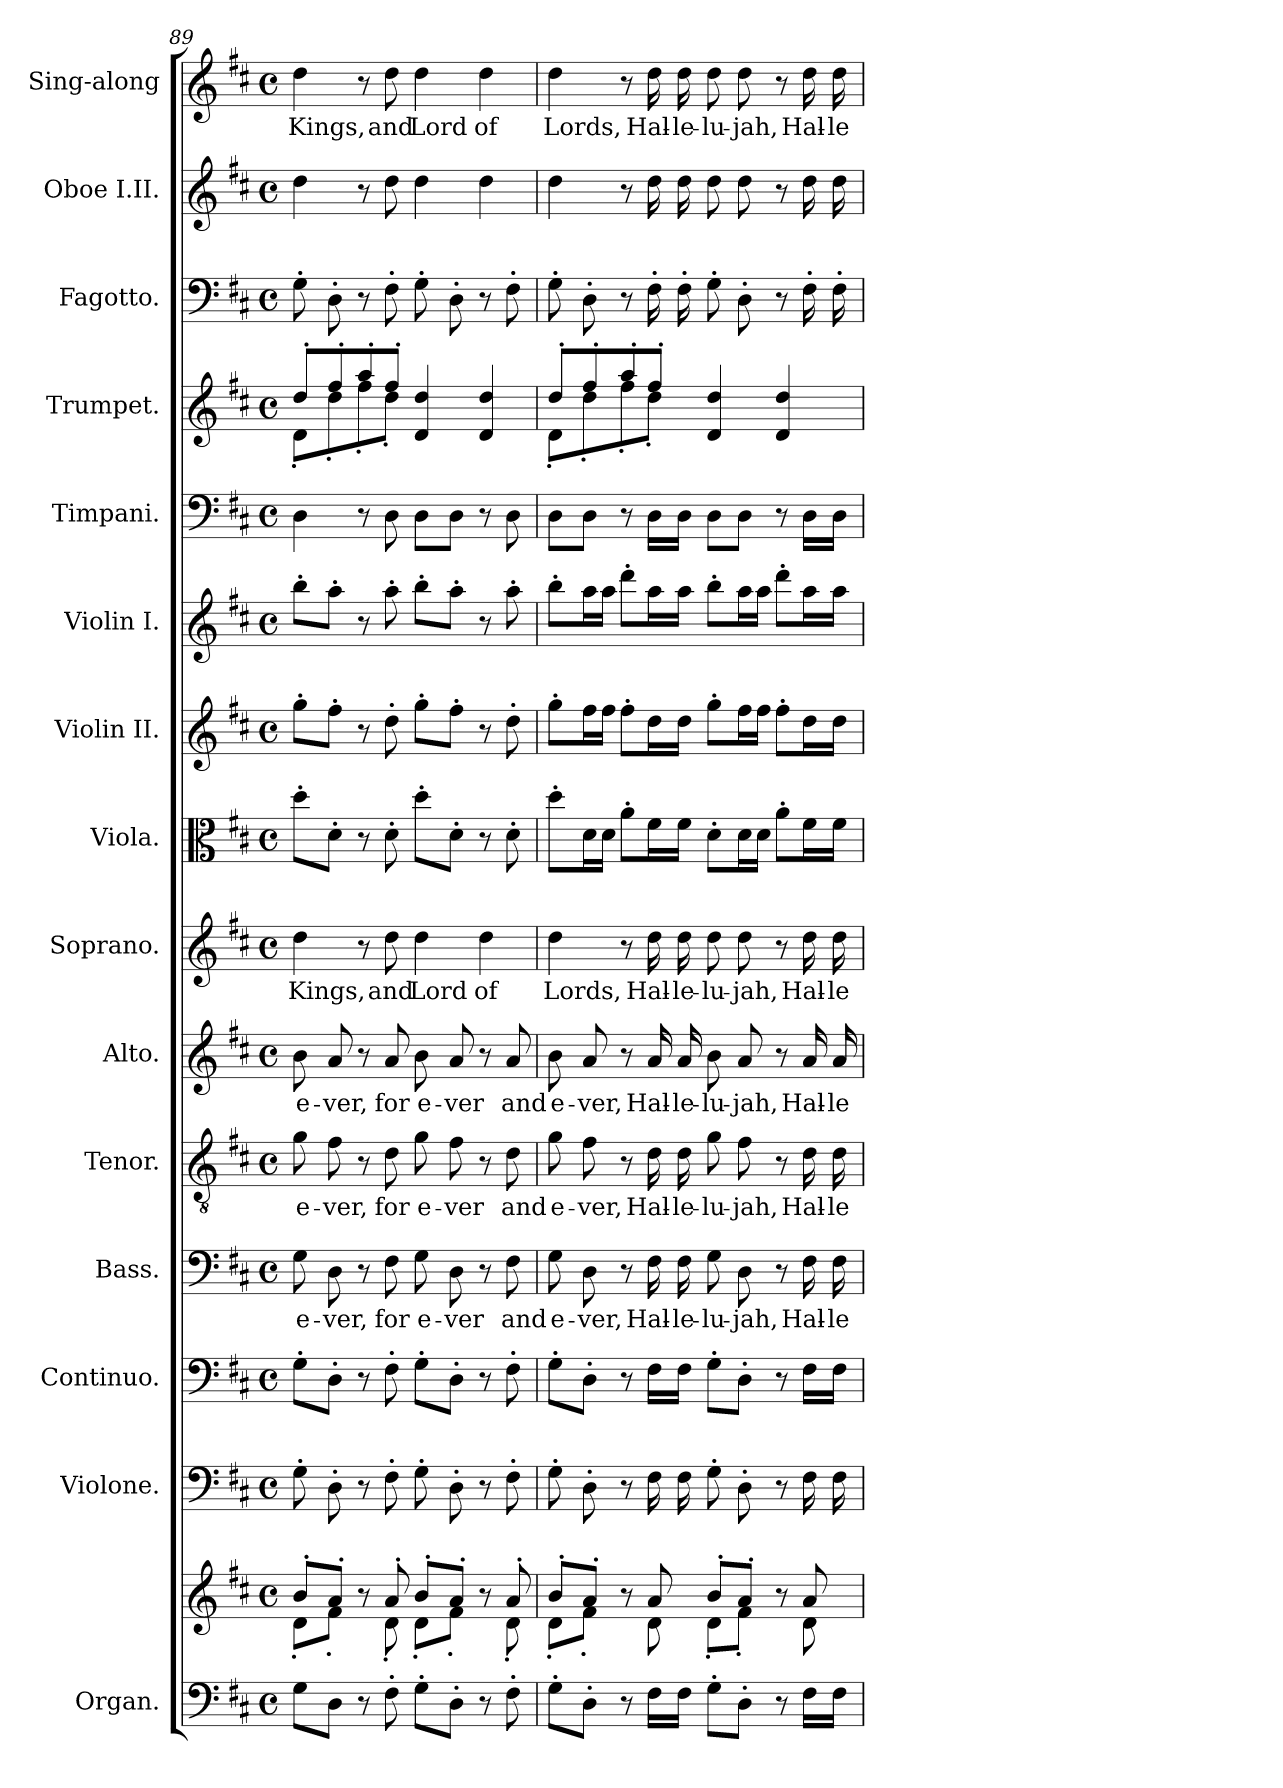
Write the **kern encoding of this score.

**kern	**kern	**kern	**kern	**kern	**text	**kern	**text	**kern	**text	**kern	**text	**kern	**kern	**kern	**kern	**kern	**kern	**kern	**kern	**text
*part15	*part15	*part14	*part13	*part12	*part12	*part11	*part11	*part10	*part10	*part9	*part9	*part8	*part7	*part6	*part5	*part4	*part3	*part2	*part1	*part1
*staff16	*staff15	*staff14	*staff13	*staff12	*staff12	*staff11	*staff11	*staff10	*staff10	*staff9	*staff9	*staff8	*staff7	*staff6	*staff5	*staff4	*staff3	*staff2	*staff1	*staff1
*I"Organ.	*	*I"Violone.	*I"Continuo.	*I"Bass.	*	*I"Tenor.	*	*I"Alto.	*	*I"Soprano.	*	*I"Viola.	*I"Violin II.	*I"Violin I.	*I"Timpani.	*I"Trumpet.	*I"Fagotto.	*I"Oboe I.II.	*I"Sing-along	*
*	*	*	*	*	*	*	*	*	*	*	*	*	*	*	*I'Timp	*I'Tpt	*	*I'Ob	*	*
*clefF4	*clefG2	*clefF4	*clefF4	*clefF4	*	*clefGv2	*	*clefG2	*	*clefG2	*	*clefC3	*clefG2	*clefG2	*clefF4	*clefG2	*clefF4	*clefG2	*clefG2	*
*	*	*ITrd7c12	*	*	*	*	*	*	*	*	*	*	*	*	*	*	*	*	*	*
*k[f#c#]	*k[f#c#]	*k[f#c#]	*k[f#c#]	*k[f#c#]	*	*k[f#c#]	*	*k[f#c#]	*	*k[f#c#]	*	*k[f#c#]	*k[f#c#]	*k[f#c#]	*k[f#c#]	*k[f#c#]	*k[f#c#]	*k[f#c#]	*k[f#c#]	*
*M4/4	*M4/4	*M4/4	*M4/4	*M4/4	*	*M4/4	*	*M4/4	*	*M4/4	*	*M4/4	*M4/4	*M4/4	*M4/4	*M4/4	*M4/4	*M4/4	*M4/4	*
*met(c)	*met(c)	*met(c)	*met(c)	*met(c)	*	*met(c)	*	*met(c)	*	*met(c)	*	*met(c)	*met(c)	*met(c)	*met(c)	*met(c)	*met(c)	*met(c)	*met(c)	*
=89	=89	=89	=89	=89	=89	=89	=89	=89	=89	=89	=89	=89	=89	=89	=89	=89	=89	=89	=89	=89
*	*^	*	*	*	*	*	*	*	*	*	*	*	*	*	*	*	*	*	*	*
!	!	!	!	!	!	!LO:LY:b	!	!LO:LY:b	!	!LO:LY:b	!	!LO:LY:b	!	!	!	!	!	!	!	!	!LO:LY:b
*	*	*	*	*	*	*	*	*	*	*	*	*	*	*	*	*	*^	*	*	*	*
8G\L	8b'!/L	8d'!\L	8GG'\	8G'\L	8G\	e-	8g\	e-	8b\	e-	4dd\	Kings,	8dd'\L	8gg'\L	8bb'\L	4D\	8dd'/L	8d'\L	8G'\	4dd\	4dd\	Kings,
!	!	!	!	!	!	!LO:LY:b	!	!LO:LY:b	!	!LO:LY:b	!	!	!	!	!	!	!	!	!	!	!	!
8D\J	8a'!/J	8f#'!\J	8DD'\	8D'\J	8D\	-ver,	8f#\	-ver,	8a/	-ver,	.	.	8d'\J	8ff#'\J	8aa'\J	.	8ff#'/	8dd'\	8D'\	.	.	.
8r	8r	8ryy	8r	8r	8r	.	8r	.	8r	.	8r	.	8r	8r	8r	8r	8aa'/	8ff#'\	8r	8r	8r	.
!	!	!	!	!	!	!LO:LY:b	!	!LO:LY:b	!	!LO:LY:b	!	!LO:LY:b	!	!	!	!	!	!	!	!	!	!LO:LY:b
8F#'\	8a'!/	8d'!\	8FF#'\	8F#'\	8F#\	for	8d\	for	8a/	for	8dd\	and	8d'\	8dd'\	8aa'\	8D\	8ff#'/J	8dd'\J	8F#'\	8dd\	8dd\	and
!	!	!	!	!	!	!LO:LY:b	!	!LO:LY:b	!	!LO:LY:b	!	!LO:LY:b	!	!	!	!	!	!	!	!	!	!LO:LY:b
8G'\L	8b'!/L	8d'!\L	8GG'\	8G'\L	8G\	e-	8g\	e-	8b\	e-	4dd\	Lord	8dd'\L	8gg'\L	8bb'\L	8D\L	4d/ 4dd/	2ryy	8G'\	4dd\	4dd\	Lord
!	!	!	!	!	!	!LO:LY:b	!	!LO:LY:b	!	!LO:LY:b	!	!	!	!	!	!	!	!	!	!	!	!
8D'\J	8a'!/J	8f#'!\J	8DD'\	8D'\J	8D\	-ver	8f#\	-ver	8a/	-ver	.	.	8d'\J	8ff#'\J	8aa'\J	8D\J	.	.	8D'\	.	.	.
!	!	!	!	!	!	!	!	!	!	!	!	!LO:LY:b	!	!	!	!	!	!	!	!	!	!LO:LY:b
8r	8r	8ryy	8r	8r	8r	.	8r	.	8r	.	4dd\	of	8r	8r	8r	8r	4d/ 4dd/	.	8r	4dd\	4dd\	of
!	!	!	!	!	!	!LO:LY:b	!	!LO:LY:b	!	!LO:LY:b	!	!	!	!	!	!	!	!	!	!	!	!
8F#'\	8a'!/	8d'!\	8FF#'\	8F#'\	8F#\	and	8d\	and	8a/	and	.	.	8d'\	8dd'\	8aa'\	8D\	.	.	8F#'\	.	.	.
!!LO:PB:g=z
=90	=90	=90	=90	=90	=90	=90	=90	=90	=90	=90	=90	=90	=90	=90	=90	=90	=90	=90	=90	=90	=90	=90
!	!	!	!	!	!	!LO:LY:b	!	!LO:LY:b	!	!LO:LY:b	!	!LO:LY:b	!	!	!	!	!	!	!	!	!	!LO:LY:b
8G'\L	8b'!/L	8d'!\L	8GG'\	8G'\L	8G\	e-	8g\	e-	8b\	e-	4dd\	Lords,	8dd'\L	8gg'\L	8bb'\L	8D\L	8dd'/L	8d'\L	8G'\	4dd\	4dd\	Lords,
!	!	!	!	!	!	!LO:LY:b	!	!LO:LY:b	!	!LO:LY:b	!	!	!	!	!	!	!	!	!	!	!	!
8D'\J	8a'!/J	8f#'!\J	8DD'\	8D'\J	8D\	-ver,	8f#\	-ver,	8a/	-ver,	.	.	16d\L	16ff#\L	16aa\L	8D\J	8ff#'/	8dd'\	8D'\	.	.	.
.	.	.	.	.	.	.	.	.	.	.	.	.	16d\JJ	16ff#\JJ	16aa\JJ	.	.	.	.	.	.	.
8r	8r	8ryy	8r	8r	8r	.	8r	.	8r	.	8r	.	8a'\L	8ff#'\L	8ddd'\L	8r	8aa'/	8ff#'\	8r	8r	8r	.
!	!	!	!	!	!	!LO:LY:b	!	!LO:LY:b	!	!LO:LY:b	!	!LO:LY:b	!	!	!	!	!	!	!	!	!	!LO:LY:b
16F#\LL	8a!/	8d!\	16FF#\	16F#\LL	16F#\	Hal-	16d\	Hal-	16a/	Hal-	16dd\	Hal-	16f#\L	16dd\L	16aa\L	16D\LL	8ff#'/J	8dd'\J	16F#'\	16dd\	16dd\	Hal-
!	!	!	!	!	!	!LO:LY:b	!	!LO:LY:b	!	!LO:LY:b	!	!LO:LY:b	!	!	!	!	!	!	!	!	!	!LO:LY:b
16F#\JJ	.	.	16FF#\	16F#\JJ	16F#\	-le-	16d\	-le-	16a/	-le-	16dd\	-le-	16f#\JJ	16dd\JJ	16aa\JJ	16D\JJ	.	.	16F#'\	16dd\	16dd\	-le-
!	!	!	!	!	!	!LO:LY:b	!	!LO:LY:b	!	!LO:LY:b	!	!LO:LY:b	!	!	!	!	!	!	!	!	!	!LO:LY:b
8G'\L	8b'!/L	8d'!\L	8GG'\	8G'\L	8G\	-lu-	8g\	-lu-	8b\	-lu-	8dd\	-lu-	8d'\L	8gg'\L	8bb'\L	8D\L	4d/ 4dd/	2ryy	8G'\	8dd\	8dd\	-lu-
!	!	!	!	!	!	!LO:LY:b	!	!LO:LY:b	!	!LO:LY:b	!	!LO:LY:b	!	!	!	!	!	!	!	!	!	!LO:LY:b
8D'\J	8a'!/J	8f#'!\J	8DD'\	8D'\J	8D\	-jah,	8f#\	-jah,	8a/	-jah,	8dd\	-jah,	16d\L	16ff#\L	16aa\L	8D\J	.	.	8D'\	8dd\	8dd\	-jah,
.	.	.	.	.	.	.	.	.	.	.	.	.	16d\JJ	16ff#\JJ	16aa\JJ	.	.	.	.	.	.	.
8r	8r	8ryy	8r	8r	8r	.	8r	.	8r	.	8r	.	8a'\L	8ff#'\L	8ddd'\L	8r	4d/ 4dd/	.	8r	8r	8r	.
!	!	!	!	!	!	!LO:LY:b	!	!LO:LY:b	!	!LO:LY:b	!	!LO:LY:b	!	!	!	!	!	!	!	!	!	!LO:LY:b
16F#\LL	8a!/	8d!\	16FF#\	16F#\LL	16F#\	Hal-	16d\	Hal-	16a/	Hal-	16dd\	Hal-	16f#\L	16dd\L	16aa\L	16D\LL	.	.	16F#'\	16dd\	16dd\	Hal-
!	!	!	!	!	!	!LO:LY:b	!	!LO:LY:b	!	!LO:LY:b	!	!LO:LY:b	!	!	!	!	!	!	!	!	!	!LO:LY:b
16F#\JJ	.	.	16FF#\	16F#\JJ	16F#\	-le-	16d\	-le-	16a/	-le-	16dd\	-le-	16f#\JJ	16dd\JJ	16aa\JJ	16D\JJ	.	.	16F#'\	16dd\	16dd\	-le-
*	*v	*v	*	*	*	*	*	*	*	*	*	*	*	*	*	*	*v	*v	*	*	*	*
=	=	=	=	=	=	=	=	=	=	=	=	=	=	=	=	=	=	=	=	=
*-	*-	*-	*-	*-	*-	*-	*-	*-	*-	*-	*-	*-	*-	*-	*-	*-	*-	*-	*-	*-
